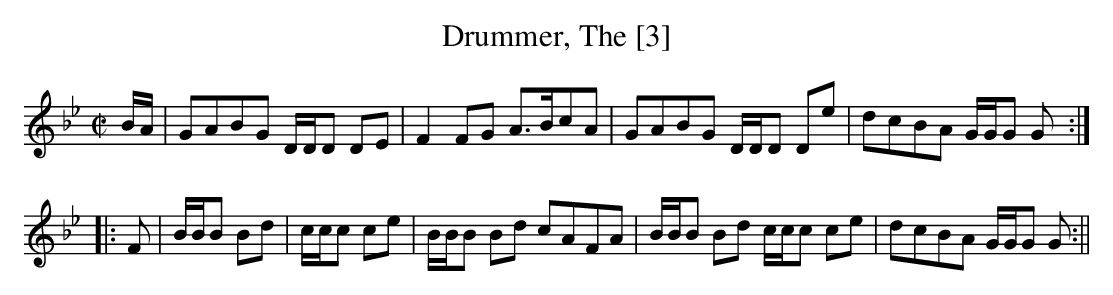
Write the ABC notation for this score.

X:1
T:Drummer, The [3]
M:C|
L:1/8
K:Gmin
B/A/|GABG D/D/D DE|F2 FG A>BcA|GABG D/D/D De|dcBA G/G/G G:|
|:F|B/B/B Bd|c/c/c ce|B/B/B Bd cAFA|B/B/B Bd c/c/c ce|dcBA G/G/G G:||
